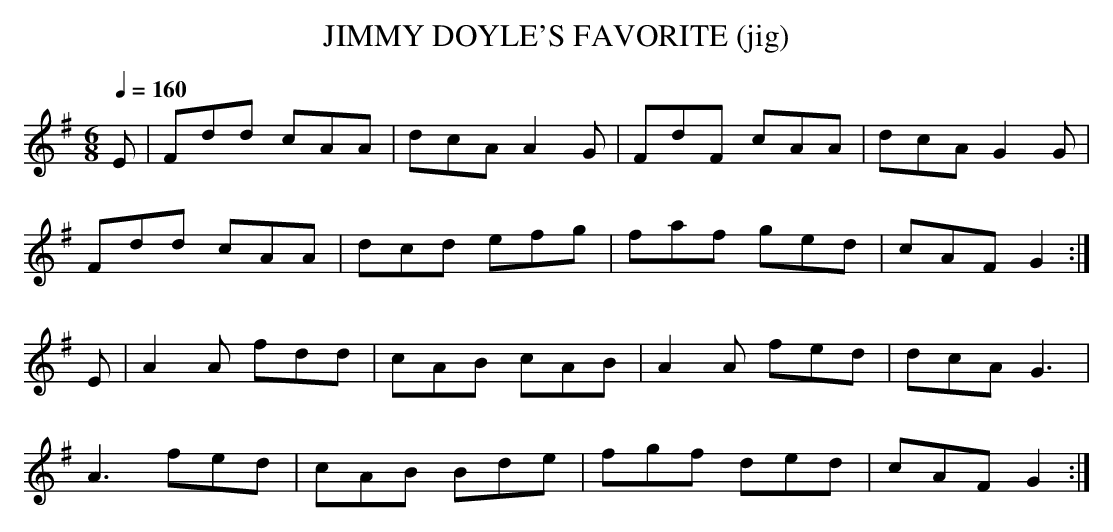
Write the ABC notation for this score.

X:1
T:JIMMY DOYLE'S FAVORITE (jig)
Q:1/4=160
L:1/8
M:6/8
K:G
E|Fdd cAA|dcA A2G|FdF cAA|dcA G2G|
Fdd cAA|dcd efg|faf ged|cAF G2:|
E|A2A fdd|cAB cAB|A2A fed|dcA G3|
A3 fed|cAB Bde|fgf ded|cAF G2:|
